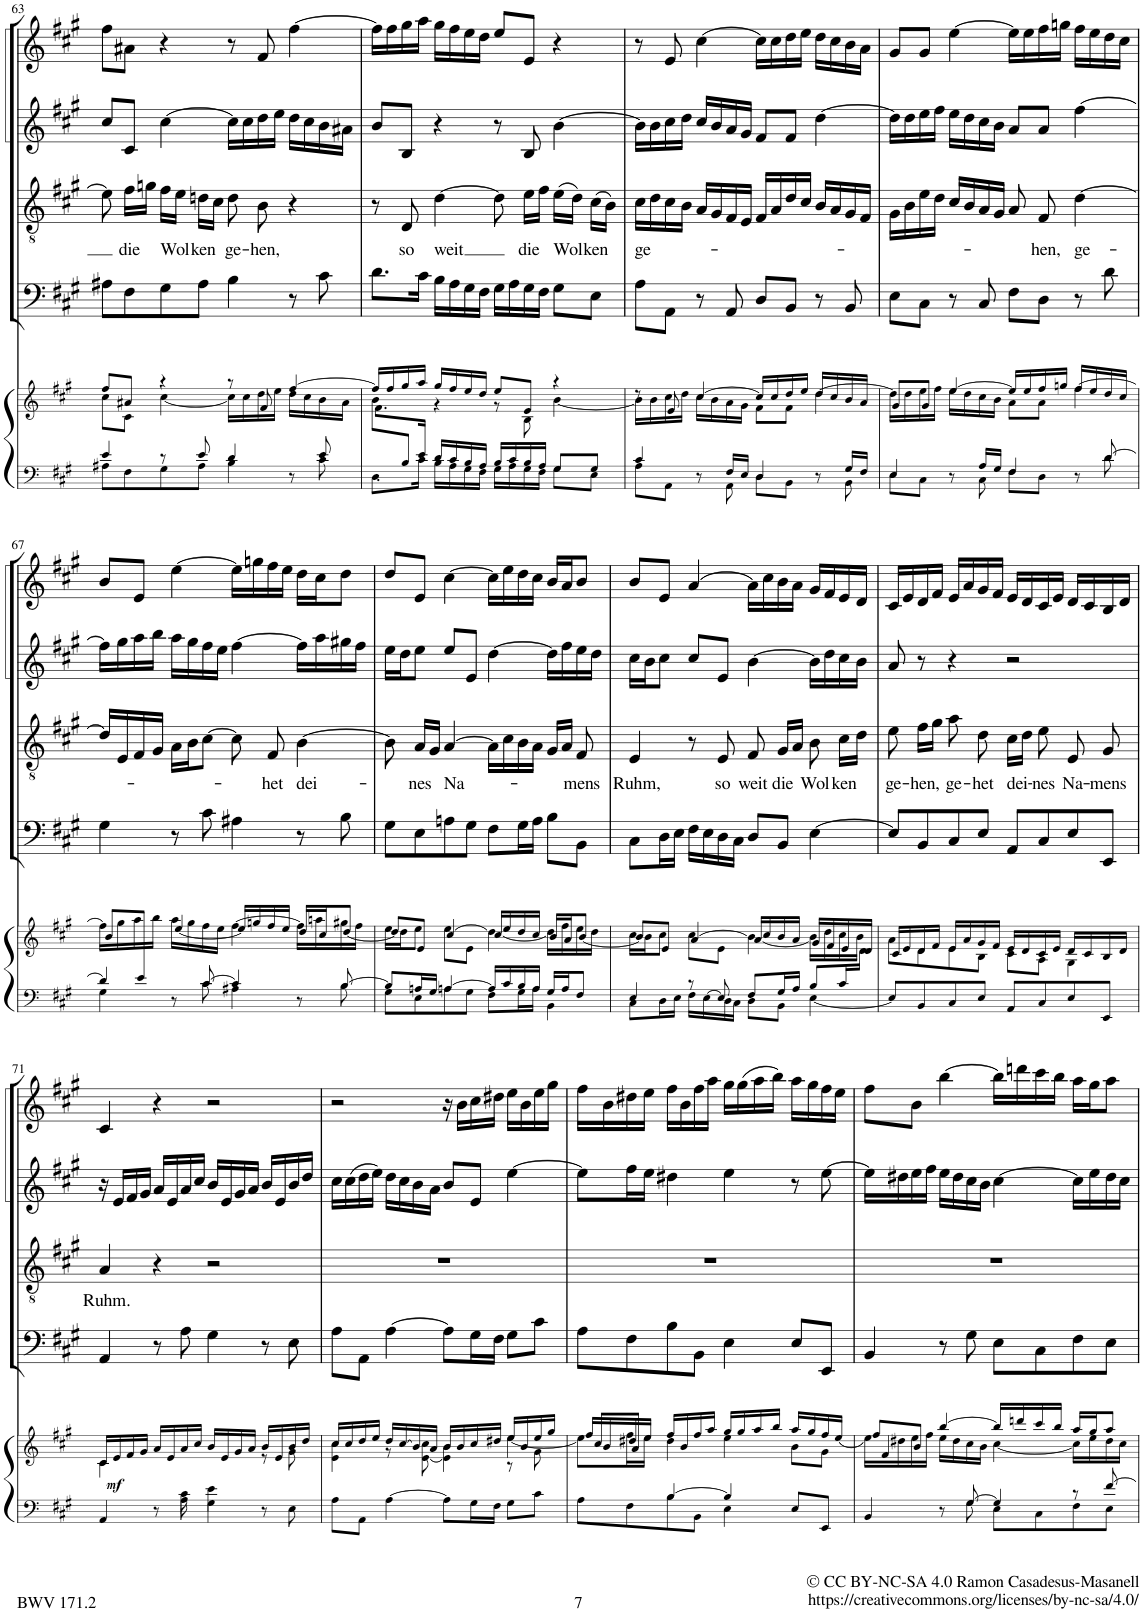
**kern	**kern	**dynam	**kern	**kern	**text	**kern	**kern
*part5	*part5	*part5	*part4	*part3	*part3	*part2	*part1
*staff6	*staff5	*staff5/6	*staff4	*staff3	*staff3	*staff2	*staff1
*I"Piano reduction	*	*	*I"Continuo	*I"Tenore	*	*I"Violino II	*I"Violino I
*I'Pno	*	*	*	*	*	*I'Vln	*I'Vln
!!LO:PB:g=z
*clefF4	*clefG2	*	*clefF4	*clefGv2	*	*clefG2	*clefG2
*k[f#c#g#]	*k[f#c#g#]	*	*k[f#c#g#]	*k[f#c#g#]	*	*k[f#c#g#]	*k[f#c#g#]
*M4/4	*M4/4	*	*M4/4	*M4/4	*	*M4/4	*M4/4
*met(c)	*met(c)	*	*met(c)	*met(c)	*	*met(c)	*met(c)
=63	=63	=63	=63	=63	=63	=63	=63
*^	*^	*	*	*	*	*	*
4e/	8A#X\L	8ff#/L	8cc#\L	.	8A#X\L	8e\]	.	8cc#/L	8ff#\L
!	!	!	!	!	!	!	!LO:LY:b	!	!
.	8F#\	8a#X/J	8c#\J	.	8F#\	16f#\LL	die	8c#/J	8a#X\J
.	.	.	.	.	.	16gn\JJ	.	.	.
!	!	!	!	!	!	!	!LO:LY:b	!	!
8r	8G#\	4r	[4cc#\	.	8G#\	16f#\LL	Wol-	[4cc#\	4r
.	.	.	.	.	.	16e\JJ	.	.	.
!	!	!	!	!	!	!	!LO:LY:b	!	!
8e/	8A#\J	.	.	.	8A#\J	16dn\LL	-ken	.	.
.	.	.	.	.	.	16c#\JJ	.	.	.
!	!	!	!	!	!	!	!LO:LY:b	!	!
4d/	4B\	8r	16cc#\LL]	.	4B\	8d\	ge-	16cc#\LL]	8r
.	.	.	16cc#\	.	.	.	.	16cc#\	.
!	!	!	!	!	!	!	!LO:LY:b	!	!
.	.	8f#/	16dd\	.	.	8B\	-hen,	16dd\	8f#/
.	.	.	16ee\JJ	.	.	.	.	16ee\JJ	.
8r	8ryy	[4ff#/	16dd\LL	.	8r	4r	.	16dd\LL	[4ff#\
.	.	.	16cc#\	.	.	.	.	16cc#\	.
8e/	8c#\	.	16b\	.	8c#\	.	.	16b\	.
.	.	.	16a#\JJ	.	.	.	.	16a#X\JJ	.
=64	=64	=64	=64	=64	=64	=64	=64	=64	=64
*	*^	*	*^	*	*	*	*	*	*
8ryy	8.ryy	8.D\L	16ff#/LL]	8b\L	8.f#\L	.	8.d\L	8r	.	8b/L	16ff#\LL]
.	.	.	16ff#/	.	.	.	.	.	.	.	16ff#\
!	!	!	!	!	!	!	!	!	!LO:LY:b	!	!
8B/J	.	.	16gg#/	8ryy	.	.	.	8D/	so	8B/J	16gg#\
.	16e/Jk	16c#\Jk	16aa/JJ	.	2ryy	.	16c#\Jk	.	.	.	16aa\JJ
!	!	!	!	!	!	!	!	!	!LO:LY:b	!	!
2.ryy	16d/LL	16B\LL	16gg#/LL	4r	.	.	16B\LL	[4d\	weit	4r	16gg#\LL
.	16c#/	16A\	16ff#/	.	.	.	16A\	.	.	.	16ff#\
.	16B/	16G#\	16ee/	.	.	.	16G#\	.	.	.	16ee\
.	16A/JJ	16F#\JJ	16dd/JJ	.	.	.	16F#\JJ	.	.	.	16dd\JJ
.	16B/LL	16G#\LL	8ee/L	8r	.	.	16G#\LL	8d\]	.	8r	8ee/L
.	16c#/	16A\	.	.	.	.	16A\	.	.	.	.
!	!	!	!	!	!	!	!	!	!LO:LY:b	!	!
.	16B/	16G#\	8e/J	8B\	.	.	16G#\	16e\LL	die	8B/	8e/J
.	16A/JJ	16F#\JJ	.	.	4ryy	.	16F#\JJ	16f#\JJ	.	.	.
!	!	!	!	!	!	!	!	!	!LO:LY:b	!	!
.	8G#/L	8G#\L	4r	[4b\	.	.	8G#\L	(16e\LL	Wol-	[4b\	4r
.	.	.	.	.	.	.	.	16d\JJ)	.	.	.
!	!	!	!	!	!	!	!	!	!LO:LY:b	!	!
.	8G#/J	8E\J	.	.	.	.	8E\J	(16c#\LL	-ken	.	.
.	.	.	.	.	16ryy	.	.	16B\JJ)	.	.	.
*	*v	*v	*	*	*	*	*	*	*	*	*
=65	=65	=65	=65	=65	=65	=65	=65	=65	=65	=65
!	!	!	!	!	!	!	!	!LO:LY:b	!	!
*	*	*	*v	*v	*	*	*	*	*	*
4c#/	8A\L	8r	16b\LL]	.	8A\L	16c#\LL	ge-	16b\LL]	8r
.	.	.	16b\	.	.	16d\	.	16b\	.
.	8AA\J	8e/	16cc#\	.	8AA\J	16c#\	.	16cc#\	8e/
.	.	.	16dd\JJ	.	.	16B\JJ	.	16dd\JJ	.
8r	8ryy	[4cc#/	16cc#\LL	.	8r	16A/LL	.	16cc#/LL	[4cc#\
.	.	.	16b\	.	.	16G#/	.	16b/	.
16F#/LL	8AA\	.	16a\	.	8AA/	16F#/	.	16a/	.
16E/JJ	.	.	16g#\JJ	.	.	16E/JJ	.	16g#/JJ	.
4D/	8D\L	16cc#/LL]	8f#\L	.	8D/L	16F#/LL	.	8f#/L	16cc#\LL]
.	.	16cc#/	.	.	.	16A/	.	.	16cc#\
.	8BB\J	16dd/	8f#\J	.	8BB/J	16d/	.	8f#/J	16dd\
.	.	16ee/JJ	.	.	.	16c#/JJ	.	.	16ee\JJ
8r	8ryy	16dd/LL	[>4dd\	.	8r	16B/LL	.	[4dd\	16dd\LL
.	.	16cc#/	.	.	.	16A/	.	.	16cc#\
16G#/LL	8BB\	16b/	.	.	8BB/	16G#/	.	.	16b\
16F#/JJ	.	16a/JJ	.	.	.	16F#/JJ	.	.	16a\JJ
=66	=66	=66	=66	=66	=66	=66	=66	=66	=66
4E/	8E\L	8g#/L	16dd\LL]	.	8E\L	16G#\LL	.	16dd\LL]	8g#/L
.	.	.	16dd\	.	.	16B\	.	16dd\	.
.	8C#\J	8g#/J	16ee\	.	8C#\J	16e\	.	16ee\	8g#/J
.	.	.	16ff#\JJ	.	.	16d\JJ	.	16ff#\JJ	.
8r	8ryy	[4ee/	16ee\LL	.	8r	16c#/LL	.	16ee\LL	[4ee\
.	.	.	16dd\	.	.	16B/	.	16dd\	.
16A/LL	8C#\	.	16cc#\	.	8C#/	16A/	.	16cc#\	.
16G#/JJ	.	.	16b\JJ	.	.	16G#/JJ	.	16b\JJ	.
4F#/	8F#\L	16ee/LL]	8a\L	.	8F#\L	8A/	.	8a/L	16ee\LL]
.	.	16ee/	.	.	.	.	.	.	16ee\
!	!	!	!	!	!	!	!LO:LY:b	!	!
.	8D\J	16ff#/	8a\J	.	8D\J	8F#/	-hen,	8a/J	16ff#\
.	.	16ggn/JJ	.	.	.	.	.	.	16ggn\JJ
!	!	!	!	!	!	!	!LO:LY:b	!	!
8r	8ryy	16ff#/LL	[>4ff#\	.	8r	[4d\	ge-	[4ff#\	16ff#\LL
.	.	16ee/	.	.	.	.	.	.	16ee\
[8d/	8d\	16dd/	.	.	8d\	.	.	.	16dd\
.	.	16cc#/JJ	.	.	.	.	.	.	16cc#\JJ
!!LO:LB:g=z
=67	=67	=67	=67	=67	=67	=67	=67	=67	=67
*	*^	*	*	*	*	*	*	*	*
8ryy	4d/]	4G#\	8b/L	16ff#\LL]	.	4G#\	16d/LL]	.	16ff#\LL]	8b/L
.	.	.	.	16gg#\	.	.	16E/	.	16gg#\	.
8e/J	.	.	8ryy	16aa\	.	.	16F#/	.	16aa\	8e/J
.	.	.	.	16bb\JJ	.	.	16G#/JJ	.	16bb\JJ	.
2.ryy	8r	8ryy	[<4ee/	16aa\LL	.	8r	16A\LL	.	16aa\LL	[4ee\
.	.	.	.	16gg#\	.	.	16B\J	.	16gg#\	.
.	[8c#/	8c#\	.	16ff#\	.	8c#\	[8c#\J	.	16ff#\	.
.	.	.	.	16ee\JJ	.	.	.	.	16ee\JJ	.
.	4c#/]	4A#X\	16ee/LL]	[>4ff#\	.	4A#X\	8c#\]	.	[4ff#\	16ee\LL]
.	.	.	16ggn/	.	.	.	.	.	.	16ggn\
!	!	!	!	!	!	!	!	!LO:LY:b	!	!
.	.	.	16ff#/	.	.	.	8F#/	-het	.	16ff#\
.	.	.	16ee/JJ	.	.	.	.	.	.	16ee\JJ
!	!	!	!	!	!	!	!	!LO:LY:b	!	!
.	8r	8ryy	16dd/LL	16ff#\LL]	.	8r	[4B\	dei-	16ff#\LL]	16dd\LL
.	.	.	16cc#/J	16aan\	.	.	.	.	16aa\	16cc#\J
.	[8B/	8B\	[<8dd/J	16gg#X\	.	8B\	.	.	16gg#X\	8dd\J
.	.	.	.	16ff#\JJ	.	.	.	.	16ff#\JJ	.
*	*v	*v	*	*	*	*	*	*	*	*
=68	=68	=68	=68	=68	=68	=68	=68	=68	=68
8B/L]	8G#\L	8dd/L]	16ee\LL	.	8G#\L	8B\]	.	16ee\LL	8dd/L
.	.	.	16dd\J	.	.	.	.	16dd\J	.
!	!	!	!	!	!	!	!LO:LY:b	!	!
16An/L	8E\	8e/J	8ee\J	.	8E\	16A/LL	-nes	8ee\J	8e/J
16G#/JJ	.	.	.	.	.	16G#/JJ	.	.	.
!	!	!	!	!	!	!	!LO:LY:b	!	!
[4A/	8An\	[4cc#/	8ee\L	.	8An\	[4A/	Na-	8ee/L	[4cc#\
.	8G#\J	.	8e\J	.	8G#\J	.	.	8e/J	.
16A/LL]	8F#\L	16cc#/LL]	[4dd\	.	8F#\L	16A\LL]	.	[4dd\	16cc#\LL]
16c#/	.	16ee/	.	.	.	16c#\	.	.	16ee\
16B/	16G#\L	16dd/	.	.	16G#\L	16B\	.	.	16dd\
16A/JJ	16A\JJ	16cc#/JJ	.	.	16A\JJ	16A\JJ	.	.	16cc#\JJ
16G#/LL	4BB\	16b/LL	16dd\LL]	.	8B\L	16G#/LL	.	16dd\LL]	16b/LL
16A/J	.	16a/J	16ff#\	.	.	16A/JJ	.	16ff#\	16a/J
!	!	!	!	!	!	!	!LO:LY:b	!	!
8F#/J	.	[<8b/J	16ee\	.	8BB\J	8F#/	-mens	16ee\	8b/J
.	.	.	16dd\JJ	.	.	.	.	16dd\JJ	.
=69	=69	=69	=69	=69	=69	=69	=69	=69	=69
*	*	*	*^	*	*	*	*	*	*
!	!	!	!	!	!	!	!	!LO:LY:b	!	!
4E/	8C#\L	8b/L]	16cc#\LL	2...ryy	.	8C#\L	4E/	Ruhm,	16cc#\LL	8b/L
.	.	.	16b\J	.	.	.	.	.	16b\J	.
.	16D\L	8e/J	8cc#\J	.	.	16D\L	.	.	8cc#\J	8e/J
.	16E\JJ	.	.	.	.	16E\JJ	.	.	.	.
8r	16F#\LL	[4a/	8cc#\L	.	.	16F#\LL	8r	.	8cc#/L	[4a/
.	[>16E\	.	.	.	.	16E\	.	.	.	.
!	!	!	!	!	!	!	!	!LO:LY:b	!	!
8E/]	16D\	.	8e\J	.	.	16D\	8E/	so	8e/J	.
.	16C#\JJ	.	.	.	.	16C#\JJ	.	.	.	.
!	!	!	!	!	!	!	!	!LO:LY:b	!	!
8F#/L	8D\L	16a/LL]	[4b\	.	.	8D/L	8F#/	weit	[4b\	16a\LL]
.	.	16cc#/	.	.	.	.	.	.	.	16cc#\
!	!	!	!	!	!	!	!	!LO:LY:b	!	!
16G#/L	8BB\J	16b/	.	.	.	8BB/J	16G#/LL	die	.	16b\
16A/JJ	.	16a/JJ	.	.	.	.	16A/JJ	.	.	16a\JJ
!	!	!	!	!	!	!	!	!LO:LY:b	!	!
8B/L	[4E\	16g#/LL	16b\LL]	.	.	[4E\	8B\	Wol-	16b\LL]	16g#/LL
.	.	16f#/	16dd\	.	.	.	.	.	16dd\	16f#/
!	!	!	!	!	!	!	!	!LO:LY:b	!	!
16c#/L	.	16e/	16cc#\	.	.	.	16c#\LL	-ken	16cc#\	16e/
16ryy	.	16d/JJ	16b\JJ	16d\JJ	.	.	16d\JJ	.	16b\JJ	16d/JJ
*v	*v	*	*	*	*	*	*	*	*	*
=70	=70	=70	=70	=70	=70	=70	=70	=70	=70
!	!	!	!	!	!	!	!LO:LY:b	!	!
*	*	*v	*v	*	*	*	*	*	*
8E/L]	16c#/LL	8a\L	.	8E/L]	8e\	ge-	8a/	16c#/LL
.	16e/	.	.	.	.	.	.	16e/
!	!	!	!	!	!	!LO:LY:b	!	!
8BB/	16d/	8d\	.	8BB/	16f#\LL	-hen,	8r	16d/
.	16f#/JJ	.	.	.	16g#\JJ	.	.	16f#/JJ
!	!	!	!	!	!	!LO:LY:b	!	!
8C#/	16e/LL	8e\	.	8C#/	8a\	ge-	4r	16e/LL
.	16a/	.	.	.	.	.	.	16a/
!	!	!	!	!	!	!LO:LY:b	!	!
8E/J	16g#/	8B\J	.	8E/J	8d\	-het	.	16g#/
.	16f#/JJ	.	.	.	.	.	.	16f#/JJ
!	!	!	!	!	!	!LO:LY:b	!	!
8AA/L	16e/LL	8c#\L	.	8AA/L	16c#\LL	dei-	2r	16e/LL
.	16d/	.	.	.	16d\JJ	.	.	16d/
!	!	!	!	!	!	!LO:LY:b	!	!
8C#/	16c#/	8A\J	.	8C#/	8e\	-nes	.	16c#/
.	16e/JJ	.	.	.	.	.	.	16e/JJ
!	!	!	!	!	!	!LO:LY:b	!	!
8E/	16d/LL	4G#\	.	8E/	8E/	Na-	.	16d/LL
.	16c#/	.	.	.	.	.	.	16c#/
!	!	!	!	!	!	!LO:LY:b	!	!
8EE/J	16B/	.	.	8EE/J	8G#/	-mens	.	16B/
.	16d/JJ	.	.	.	.	.	.	16d/JJ
!!LO:LB:g=z
=71	=71	=71	=71	=71	=71	=71	=71	=71
*^	*	*	*	*	*	*	*	*
!	!	!	!	!	!	!	!LO:LY:b	!	!
4.ryy	4AA/	16c#/LL	4c#\	.	4AA/	4A/	Ruhm.	16r	4c#/
!	!	!	!	!LO:DY:b	!	!	!	!	!
.	.	16e/	.	mf	.	.	.	16e/LL	.
.	.	16f#/	.	.	.	.	.	16f#/	.
.	.	16g#/JJ	.	.	.	.	.	16g#/JJ	.
.	8r	16a/LL	8ryy	.	8r	4r	.	16a/LL	4r
.	.	16e/	.	.	.	.	.	16e/	.
8c#\	8A\	16a/	4.ryy	.	8A\	.	.	16a/	.
.	.	16cc#/JJ	.	.	.	.	.	16cc#/JJ	.
4e\	4G#\	16b/LL	.	.	4G#\	2r	.	16b/LL	2r
.	.	16e/	.	.	.	.	.	16e/	.
.	.	16g#/	.	.	.	.	.	16g#/	.
.	.	16a/JJ	.	.	.	.	.	16a/JJ	.
4ryy	8r	16b/LL	8r	.	8r	.	.	16b/LL	.
.	.	16e/	.	.	.	.	.	16e/	.
.	8E\	16b/	8g#\	.	8E\	.	.	16b/	.
.	.	16dd/JJ	.	.	.	.	.	16dd/JJ	.
*v	*v	*	*	*	*	*	*	*	*
=72	=72	=72	=72	=72	=72	=72	=72	=72
*	*	*^	*	*	*	*	*	*
8A\L	16cc#/LL	4e\ 4cc#\	2ryy	.	8A\L	1r	.	16cc#\LL	2r
.	16cc#/	.	.	.	.	.	.	(16cc#\	.
8AA\J	16dd/	.	.	.	8AA\J	.	.	16dd\	.
.	16ee/JJ	.	.	.	.	.	.	16ee\JJ)	.
[4A\	16dd/LL	8r	.	.	[4A\	.	.	16dd\LL	.
.	[16cc#/	.	.	.	.	.	.	16cc#\	.
.	16b/	[8e\ 8cc#\]	.	.	.	.	.	16b\	.
.	16a/JJ	.	.	.	.	.	.	16a\JJ	.
8A\L]	16b/LL	4e\] 4b\	4ryy	.	8A\L]	.	.	8b/L	16r
.	16b/	.	.	.	.	.	.	.	16b\LL
16G#\L	16cc#/	.	.	.	16G#\L	.	.	8e/J	16cc#\
16F#\JJ	16dd#X/JJ	.	.	.	16F#\JJ	.	.	.	16dd#X\JJ
8G#\L	16ee/LL	[4ee\	8r	.	8G#\L	.	.	[4ee\	16ee\LL
.	16b/	.	.	.	.	.	.	.	16b\
8c#\J	16ee/	.	8g#\	.	8c#\J	.	.	.	16ee\
.	16gg#/JJ	.	.	.	.	.	.	.	16gg#\JJ
=73	=73	=73	=73	=73	=73	=73	=73	=73	=73
*^	*	*	*	*	*	*	*	*	*
4ryy	8A\L	16ff#/LL	8ee\L]	8cc#/L	.	8A\L	1r	.	8ee\L]	16ff#\LL
.	.	16b/	.	.	.	.	.	.	.	16b\
.	8F#\	16dd#X/	16ff#\L	8a/J	.	8F#\	.	.	16ff#\L	16dd#X\
.	.	16ee/JJ	16ee\JJ	.	.	.	.	.	16ee\JJ	16ee\JJ
[4B/	8B\	16ff#/LL	4dd#\	2.ryy	.	8B\	.	.	4dd#X\	16ff#\LL
.	.	16b/	.	.	.	.	.	.	.	16b\
.	8BB\J	16ff#/	.	.	.	8BB\J	.	.	.	16ff#\
.	.	16aa/JJ	.	.	.	.	.	.	.	16aa\JJ
4B/]	4E\	16gg#/LL	4ee\	.	.	4E\	.	.	4ee\	16gg#\LL
.	.	16gg#/	.	.	.	.	.	.	.	(16gg#\
.	.	16aa/	.	.	.	.	.	.	.	16aa\
.	.	16bb/JJ	.	.	.	.	.	.	.	16bb\JJ)
8E/L	4ryy	16aa/LL	8b\L	.	.	8E/L	.	.	8r	16aa\LL
.	.	16gg#/	.	.	.	.	.	.	.	16gg#\
8EE/J	.	16ff#/	8g#\J	.	.	8EE/J	.	.	[8ee\	16ff#\
.	.	[<16ee/JJ	.	.	.	.	.	.	.	16ee\JJ
=74	=74	=74	=74	=74	=74	=74	=74	=74	=74	=74
4ryy	4BB/	8ff#/L	16ee\LL]	4f#/	.	4BB/	1r	.	16ee\LL]	8ff#\L
.	.	.	16dd#X\	.	.	.	.	.	16dd#X\	.
.	.	8b/J	16ee\	.	.	.	.	.	16ee\	8b\J
.	.	.	16ff#\JJ	.	.	.	.	.	16ff#\JJ	.
8r	8ryy	[4bb/	16ee\LL	2.ryy	.	8r	.	.	16ee\LL	[4bb\
.	.	.	16dd#\	.	.	.	.	.	16dd#\	.
[8G#/	8G#\	.	16cc#\	.	.	8G#\	.	.	16cc#\	.
.	.	.	16b\JJ	.	.	.	.	.	16b\JJ	.
4G#/]	8E\L	16bb/LL]	[4cc#\	.	.	8E\L	.	.	[4cc#\	16bb\LL]
.	.	16dddn/	.	.	.	.	.	.	.	16dddn\
.	8C#\	16ccc#/	.	.	.	8C#\	.	.	.	16ccc#\
.	.	16bb/JJ	.	.	.	.	.	.	.	16bb\JJ
8r	8F#\	16aa/LL	16cc#\LL]	.	.	8F#\	.	.	16cc#\LL]	16aa\LL
.	.	16gg#/J	16ee\	.	.	.	.	.	16ee\	16gg#\J
[8f#/	8E\J	8aa/J	16dd#\	.	.	8E\J	.	.	16dd#\	8aa\J
.	.	.	16cc#\JJ	.	.	.	.	.	16cc#\JJ	.
*v	*v	*	*	*	*	*	*	*	*	*
*	*v	*v	*v	*	*	*	*	*	*
=	=	=	=	=	=	=	=
*-	*-	*-	*-	*-	*-	*-	*-
